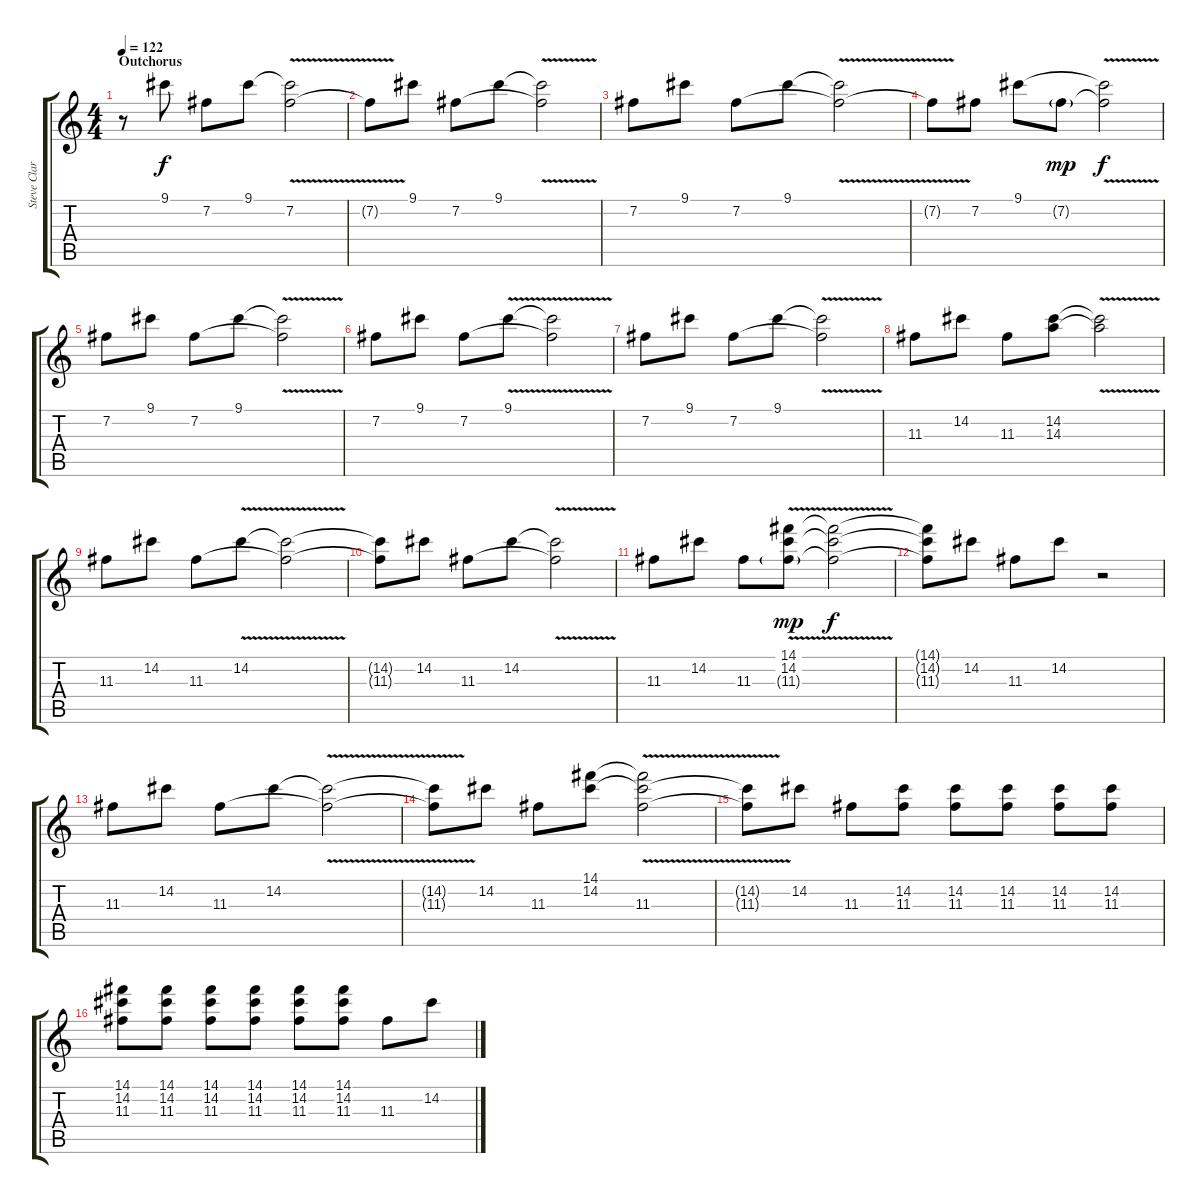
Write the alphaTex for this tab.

\track ("Steve Clark" "Steve Clar") {instrument distortionguitar}
\staff {score tabs}
\tuning (E4 B3 G3 D3 A2 E2) {hide}
\ts (4 4)
\section ("" "Outchorus")
\tempo 122
\clef g2
\ks c
r.8{dy f} 9.1.8 7.2.8 9.1.8 (9.1{t} 7.2{v}).2 |
7.2{t}.8 9.1.8 7.2.8 9.1.8 (9.1{t} 7.2{v t}).2 |
7.2.8 9.1.8 7.2.8 9.1.8 (9.1{t} 7.2{v t}).2 |
7.2{t}.8 7.2.8 9.1.8 7.2{g}.8{dy mp} (9.1{v t} 7.2{t}).2{dy f} |
7.2.8 9.1.8 7.2.8 9.1.8 (9.1{t} 7.2{v t}).2 |
7.2.8 9.1.8 7.2.8 9.1{v}.8 (9.1{t} 7.2{t}).2 |
7.2.8 9.1.8 7.2.8 9.1.8 (9.1{t} 7.2{v t}).2 |
11.3.8 14.2.8 11.3.8 (14.2 14.3).8 (14.2{t} 14.3{v t}).2 |
11.3.8 14.2.8 11.3.8 14.2{v}.8 (14.2{t} 11.3{t}).2 |
(14.2{t} 11.3{t}).8 14.2.8 11.3.8 14.2.8 (14.2{t} 11.3{v t}).2 |
11.3.8 14.2.8 11.3.8 (14.1 14.2 11.3{v g}).8{dy mp} (14.1{t} 14.2{t} 11.3{t}).2{dy f} |
(14.1{t} 14.2{t} 11.3{t}).8 14.2.8 11.3.8 14.2.8 r.2 |
11.3.8 14.2.8 11.3.8 14.2.8 (14.2{t} 11.3{v t}).2 |
(14.2{t} 11.3{t}).8 14.2.8 11.3.8 (14.1 14.2).8 (14.1{t} 14.2{v t} 11.3).2 |
(14.2{t} 11.3{t}).8 14.2.8 11.3.8 (14.2 11.3).8 (14.2 11.3).8 (14.2 11.3).8 (14.2 11.3).8 (14.2 11.3).8 |
(14.1 14.2 11.3).8 (14.1 14.2 11.3).8 (14.1 14.2 11.3).8 (14.1 14.2 11.3).8 (14.1 14.2 11.3).8 (14.1 14.2 11.3).8 11.3.8 14.2.8
